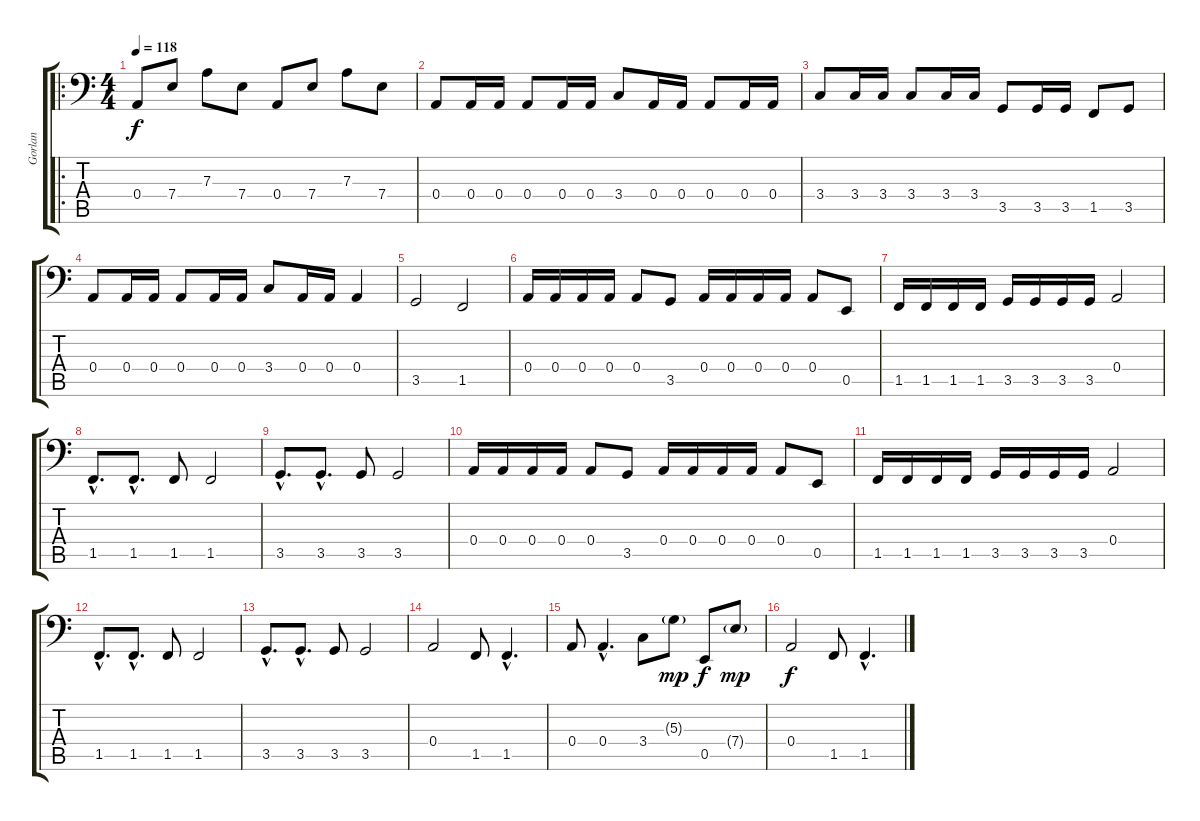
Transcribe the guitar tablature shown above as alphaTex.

\track ("Gorlan" "Gorlan") {instrument electricbassfinger}
\staff {score tabs}
\tuning (C3 G2 D2 A1 E1 B0) {hide}
\ro
\ts (4 4)
\tempo 118
\clef f4
\ks c
0.4.8{dy f} 7.4.8 7.3.8 7.4.8 0.4.8 7.4.8 7.3.8 7.4.8 |
0.4.8 0.4.16 0.4.16 0.4.8 0.4.16 0.4.16 3.4.8 0.4.16 0.4.16 0.4.8 0.4.16 0.4.16 |
3.4.8 3.4.16 3.4.16 3.4.8 3.4.16 3.4.16 3.5.8 3.5.16 3.5.16 1.5.8 3.5.8 |
0.4.8 0.4.16 0.4.16 0.4.8 0.4.16 0.4.16 3.4.8 0.4.16 0.4.16 0.4.4 |
3.5.2 1.5.2 |
0.4.16 0.4.16 0.4.16 0.4.16 0.4.8 3.5.8 0.4.16 0.4.16 0.4.16 0.4.16 0.4.8 0.5.8 |
1.5.16 1.5.16 1.5.16 1.5.16 3.5.16 3.5.16 3.5.16 3.5.16 0.4.2 |
1.5{hac}.8{d} 1.5{hac}.8{d} 1.5.8 1.5.2 |
3.5{hac}.8{d} 3.5{hac}.8{d} 3.5.8 3.5.2 |
0.4.16 0.4.16 0.4.16 0.4.16 0.4.8 3.5.8 0.4.16 0.4.16 0.4.16 0.4.16 0.4.8 0.5.8 |
1.5.16 1.5.16 1.5.16 1.5.16 3.5.16 3.5.16 3.5.16 3.5.16 0.4.2 |
1.5{hac}.8{d} 1.5{hac}.8{d} 1.5.8 1.5.2 |
3.5{hac}.8{d} 3.5{hac}.8{d} 3.5.8 3.5.2 |
0.4.2 1.5.8 1.5{hac}.4{d} |
0.4.8 0.4{hac}.4{d} 3.4.8 5.3{g}.8{dy mp} 0.5.8{dy f} 7.4{g}.8{dy mp} |
0.4.2{dy f} 1.5.8 1.5{hac}.4{d}
